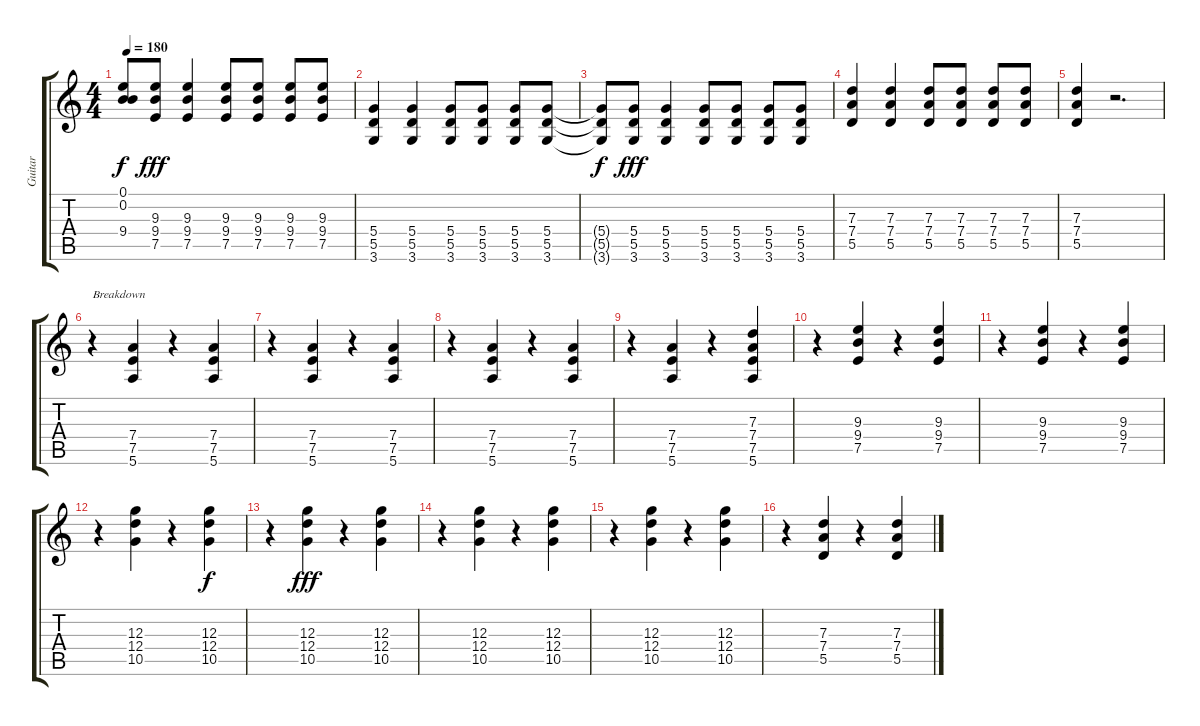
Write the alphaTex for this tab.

\track ("Guitar" "Guitar") {instrument distortionguitar}
\staff {score tabs}
\tuning (E4 B3 G3 D3 A2 E2) {hide}
\ts (4 4)
\tempo 180
\clef g2
\ks c
(0.1 0.2 9.4{t}).8{dy f} (9.3 9.4 7.5).8{dy fff} (9.3 9.4 7.5).4 (9.3 9.4 7.5).8 (9.3 9.4 7.5).8 (9.3 9.4 7.5).8 (9.3 9.4 7.5).8 |
(5.4 5.5 3.6).4 (5.4 5.5 3.6).4 (5.4 5.5 3.6).8 (5.4 5.5 3.6).8 (5.4 5.5 3.6).8 (5.4 5.5 3.6).8 |
(5.4{t} 5.5{t} 3.6{t}).8{dy f} (5.4 5.5 3.6).8{dy fff} (5.4 5.5 3.6).4 (5.4 5.5 3.6).8 (5.4 5.5 3.6).8 (5.4 5.5 3.6).8 (5.4 5.5 3.6).8 |
(7.3 7.4 5.5).4 (7.3 7.4 5.5).4 (7.3 7.4 5.5).8 (7.3 7.4 5.5).8 (7.3 7.4 5.5).8 (7.3 7.4 5.5).8 |
(7.3 7.4 5.5).4 r.2{d} |
r.4{txt "Breakdown"} (7.4 7.5 5.6).4 r.4 (7.4 7.5 5.6).4 |
r.4 (7.4 7.5 5.6).4 r.4 (7.4 7.5 5.6).4 |
r.4 (7.4 7.5 5.6).4 r.4 (7.4 7.5 5.6).4 |
r.4 (7.4 7.5 5.6).4 r.4 (7.3 7.4 7.5 5.6).4 |
r.4 (9.3 9.4 7.5).4 r.4 (9.3 9.4 7.5).4 |
r.4 (9.3 9.4 7.5).4 r.4 (9.3 9.4 7.5).4 |
r.4 (12.3 12.4 10.5).4 r.4 (12.3 12.4 10.5).4{dy f} |
r.4 (12.3 12.4 10.5).4{dy fff} r.4 (12.3 12.4 10.5).4 |
r.4 (12.3 12.4 10.5).4 r.4 (12.3 12.4 10.5).4 |
r.4 (12.3 12.4 10.5).4 r.4 (12.3 12.4 10.5).4 |
r.4 (7.3 7.4 5.5).4 r.4 (7.3 7.4 5.5).4
